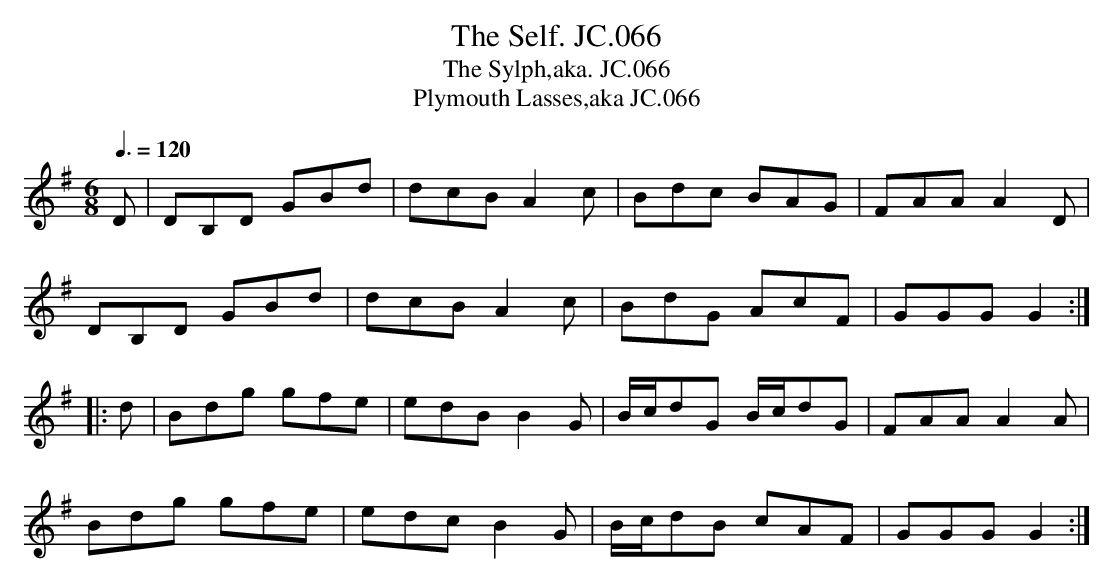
X:1
T:Self. JC.066, The
T:Sylph,aka. JC.066, The
T:Plymouth Lasses,aka JC.066
M:6/8
L:1/8
Q:3/8=120
K:G
D|\\
DB,D GBd|dcB A2c|Bdc BAG|FAA A2D|
DB,D GBd|dcBA2c|BdG AcF|GGGG2:|
|:d|Bdg gfe|edBB2G|B/c/dG B/c/dG|FAAA2A|
Bdg gfe|edcB2G|B/c/dB cAF|GGGG2:|
